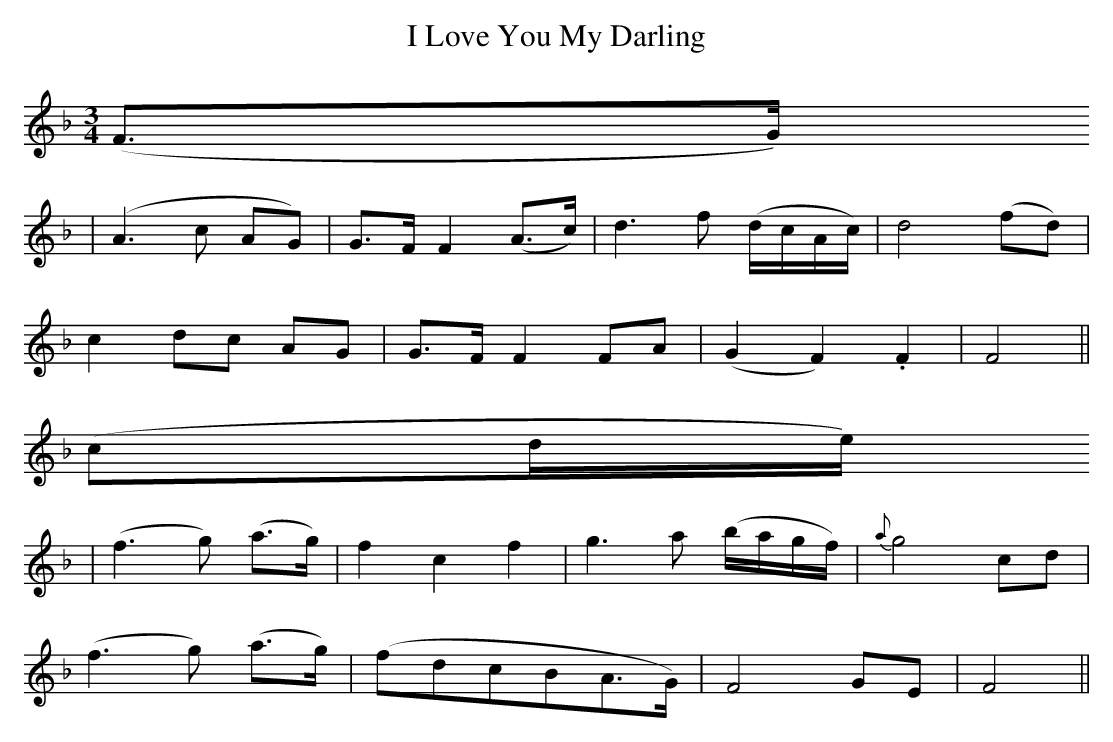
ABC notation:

X:1
T: I Love You My Darling
M: 3/4
L: 1/8
K: F
(F>G)
| (A3 c AG) | G>F F2 (A>c) | d3 f (d/2c/2A/2c/2) | d4 (fd) |
 c2 dc AG | G>F F2 FA | (G2F2) .F2 | F4 ||
(cd/2e/2)
| (f3 g) (a>g) | f2 c2 f2 | g3 a (b/2a/2g/2f/2) | {a}g4 cd |
(f3 g) (a>g) | (fdcBA>G) | F4 GE | F4 ||
